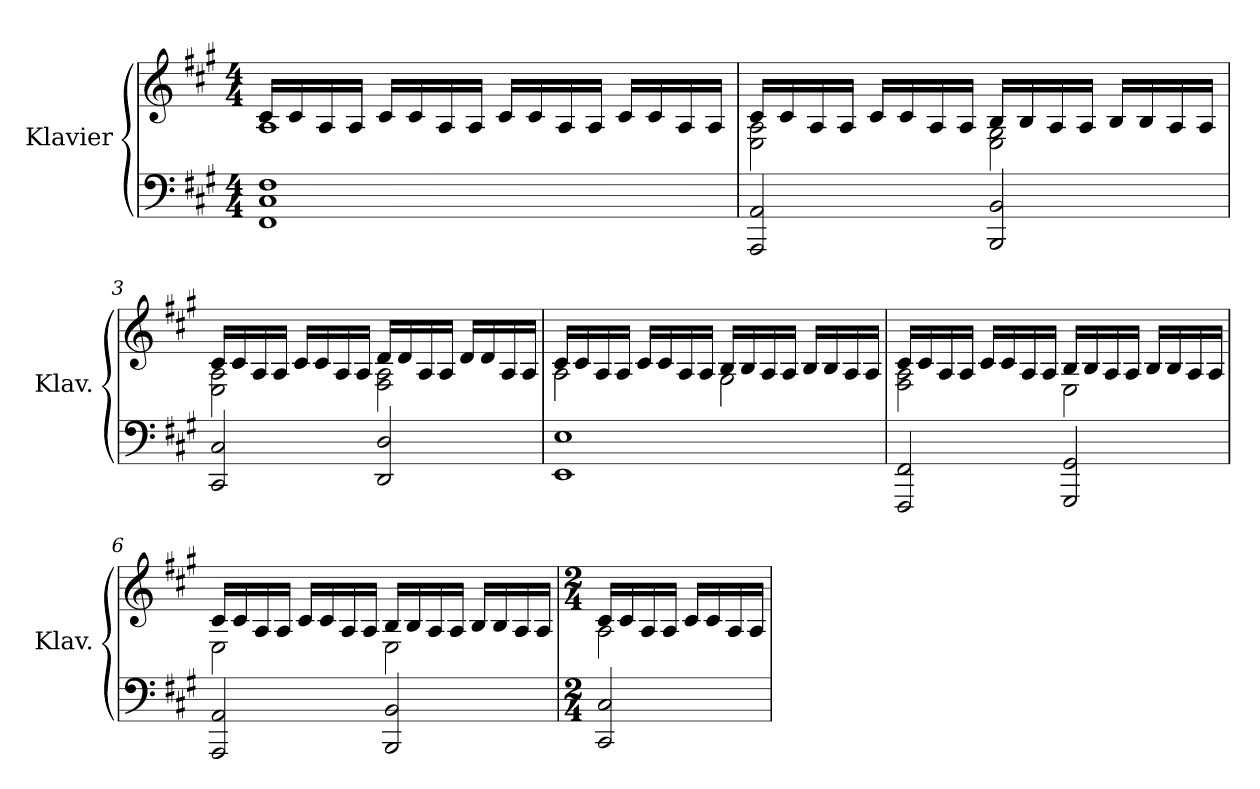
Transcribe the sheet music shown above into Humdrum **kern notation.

**kern	**kern
*part1	*part1
*staff2	*staff1
*I"Klavier	*
*I'Klav.	*
*clefF4	*clefG2
*k[f#c#g#]	*k[f#c#g#]
*M4/4	*M4/4
*MM80	*MM80
=1	=1
*	*^
1FF# 1C# 1F#	16c#/LL	1A
.	16c#/	.
.	16A/	.
.	16A/JJ	.
.	16c#/LL	.
.	16c#/	.
.	16A/	.
.	16A/JJ	.
.	16c#/LL	.
.	16c#/	.
.	16A/	.
.	16A/JJ	.
.	16c#/LL	.
.	16c#/	.
.	16A/	.
.	16A/JJ	.
=2	=2	=2
2AAA/ 2AA/	16c#/LL	2E\ 2A\
.	16c#/	.
.	16A/	.
.	16A/JJ	.
.	16c#/LL	.
.	16c#/	.
.	16A/	.
.	16A/JJ	.
2BBB/ 2BB/	16B/LL	2E\ 2G#\
.	16B/	.
.	16A/	.
.	16A/JJ	.
.	16B/LL	.
.	16B/	.
.	16A/	.
.	16A/JJ	.
!!LO:LB:g=z	!!
=3	=3	=3
2CC#/ 2C#/	16c#/LL	2E\ 2A\
.	16c#/	.
.	16A/	.
.	16A/JJ	.
.	16c#/LL	.
.	16c#/	.
.	16A/	.
.	16A/JJ	.
2DD/ 2D/	16d/LL	2F#\ 2A\
.	16d/	.
.	16A/	.
.	16A/JJ	.
.	16d/LL	.
.	16d/	.
.	16A/	.
.	16A/JJ	.
=4	=4	=4
1EE 1E	16c#/LL	2A\
.	16c#/	.
.	16A/	.
.	16A/JJ	.
.	16c#/LL	.
.	16c#/	.
.	16A/	.
.	16A/JJ	.
.	16B/LL	2G#\
.	16B/	.
.	16A/	.
.	16A/JJ	.
.	16B/LL	.
.	16B/	.
.	16A/	.
.	16A/JJ	.
!!LO:LB:g=z	!!
=5	=5	=5
2FFF#/ 2FF#/	16c#/LL	2F#\ 2A\
.	16c#/	.
.	16A/	.
.	16A/JJ	.
.	16c#/LL	.
.	16c#/	.
.	16A/	.
.	16A/JJ	.
2GGG#/ 2GG#/	16B/LL	2E\
.	16B/	.
.	16A/	.
.	16A/JJ	.
.	16B/LL	.
.	16B/	.
.	16A/	.
.	16A/JJ	.
=6	=6	=6
2AAA/ 2AA/	16c#/LL	2E\
.	16c#/	.
.	16A/	.
.	16A/JJ	.
.	16c#/LL	.
.	16c#/	.
.	16A/	.
.	16A/JJ	.
2BBB/ 2BB/	16B/LL	2E\
.	16B/	.
.	16A/	.
.	16A/JJ	.
.	16B/LL	.
.	16B/	.
.	16A/	.
.	16A/JJ	.
!!LO:LB:g=z	!!
=7	=7	=7
*M2/4	*M2/4	*
2CC#/ 2C#/	16c#/LL	2A\
.	16c#/	.
.	16A/	.
.	16A/JJ	.
.	16c#/LL	.
.	16c#/	.
.	16A/	.
.	16A/JJ	.
*	*v	*v
=	=
*-	*-
